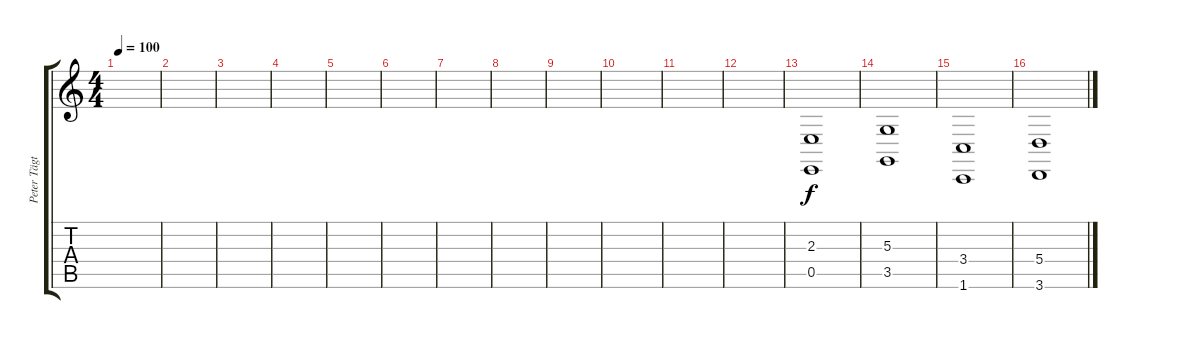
\track ("Peter Tägtgren - Keyboards" "Peter Tägt") {instrument synthstrings1}
\staff {score tabs}
\tuning (B3 Gb3 D3 A2 E2 B1) {hide}
\ts (4 4)
\tempo 100
\clef g2
\ks c
|
|
|
|
|
|
|
|
|
|
|
|
(2.3 0.5).1 |
(5.3 3.5).1 |
(3.4 1.6).1 |
(5.4 3.6).1
